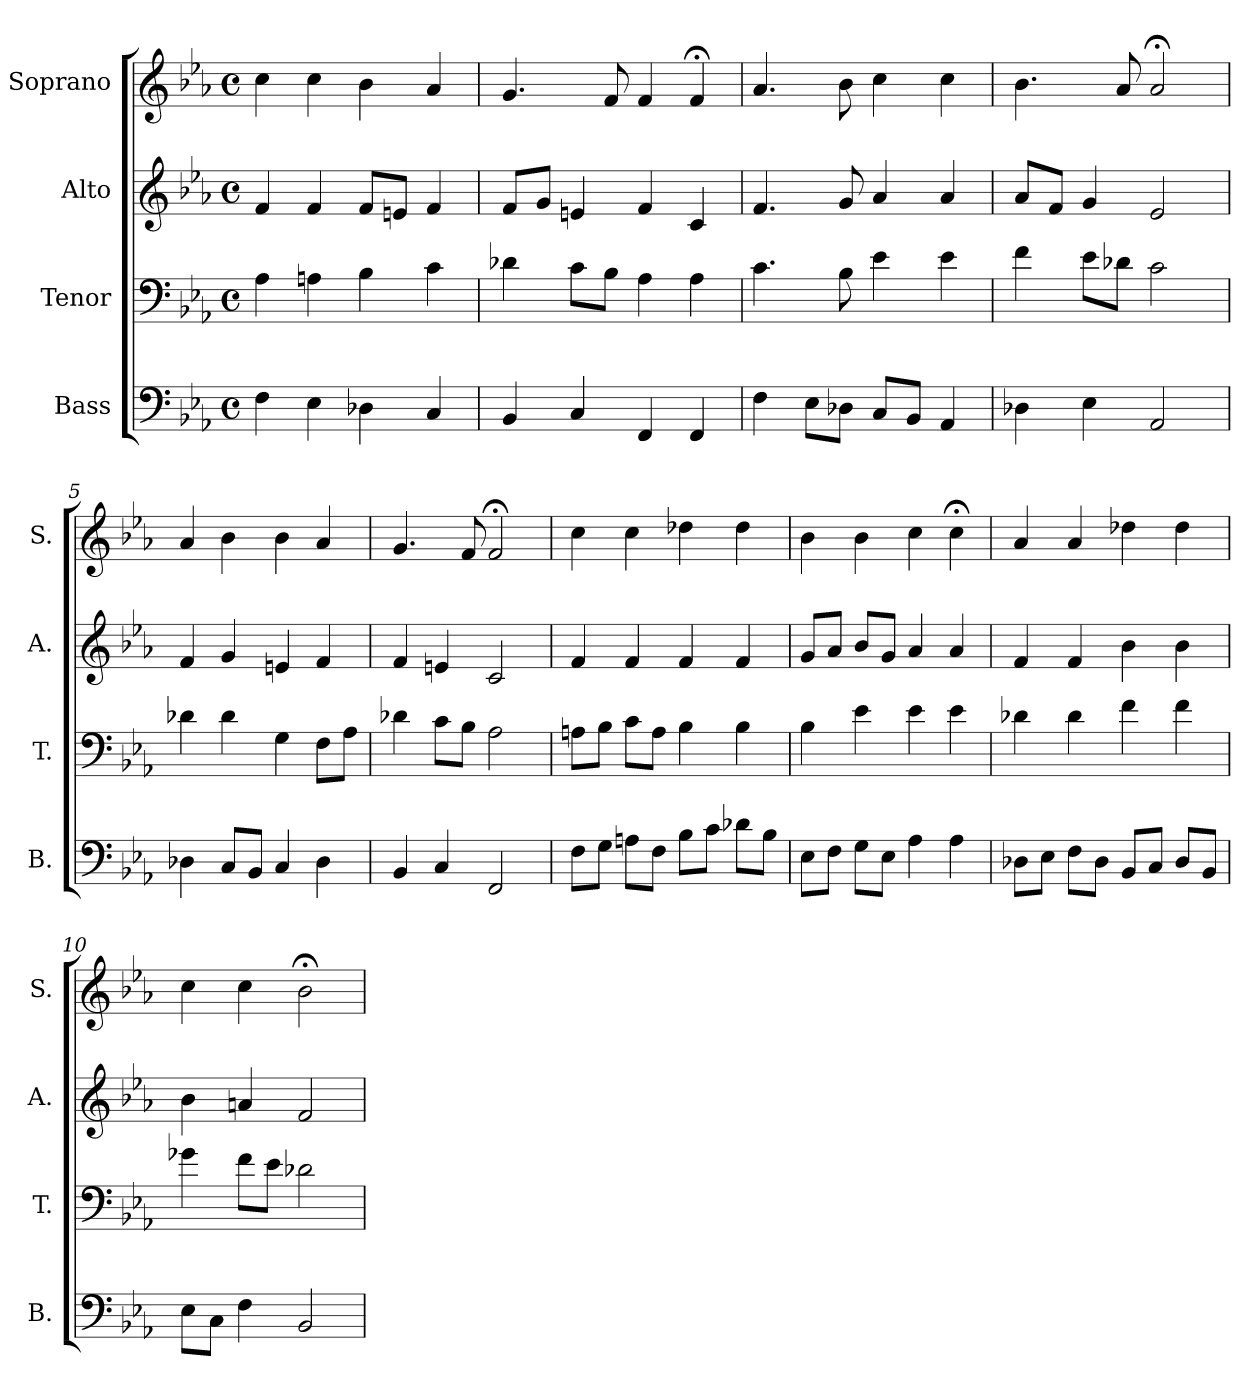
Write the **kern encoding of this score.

**kern	**kern	**kern	**kern
*part4	*part3	*part2	*part1
*staff4	*staff3	*staff2	*staff1
*I"Bass	*I"Tenor	*I"Alto	*I"Soprano
*I'B.	*I'T.	*I'A.	*I'S.
*clefF4	*clefF4	*clefG2	*clefG2
*k[b-e-a-]	*k[b-e-a-]	*k[b-e-a-]	*k[b-e-a-]
*c:	*c:	*c:	*c:
*M4/4	*M4/4	*M4/4	*M4/4
*met(c)	*met(c)	*met(c)	*met(c)
=1	=1	=1	=1
4F\	4A-\	4f/	4cc\
4E-\	4An\	4f/	4cc\
4D-X\	4B-\	8f/L	4b-\
.	.	8en/J	.
4C/	4c\	4f/	4a-/
=2	=2	=2	=2
4BB-/	4d-X\	8f/L	4.g/
.	.	8g/J	.
4C/	8c\L	4en/	.
.	8B-\J	.	8f/
4FF/	4A-\	4f/	4f/
4FF/	4A-\	4c/	4f;</
=3	=3	=3	=3
4F\	4.c\	4.f/	4.a-/
8E-\L	.	.	.
8D-X\J	8B-\	8g/	8b-\
8C/L	4e-\	4a-/	4cc\
8BB-/J	.	.	.
4AA-/	4e-\	4a-/	4cc\
=4	=4	=4	=4
4D-X\	4f\	8a-/L	4.b-\
.	.	8f/J	.
4E-\	8e-\L	4g/	.
.	8d-X\J	.	8a-/
2AA-/	2c\	2e-/	2a-;</
!!LO:LB:g=z
=5	=5	=5	=5
4D-X\	4d-X\	4f/	4a-/
8C/L	4d-\	4g/	4b-\
8BB-/J	.	.	.
4C/	4G\	4en/	4b-\
4D-\	8F\L	4f/	4a-/
.	8A-\J	.	.
=6	=6	=6	=6
4BB-/	4d-X\	4f/	4.g/
4C/	8c\L	4en/	.
.	8B-\J	.	8f/
2FF/	2A-\	2c/	2f;</
=7	=7	=7	=7
8F\L	8An\L	4f/	4cc\
8G\J	8B-\J	.	.
8An\L	8c\L	4f/	4cc\
8F\J	8A\J	.	.
8B-\L	4B-\	4f/	4dd-X\
8c\J	.	.	.
8d-X\L	4B-\	4f/	4dd-\
8B-\J	.	.	.
=8	=8	=8	=8
8E-\L	4B-\	8g/L	4b-\
8F\J	.	8a-/J	.
8G\L	4e-\	8b-/L	4b-\
8E-\J	.	8g/J	.
4A-\	4e-\	4a-/	4cc\
4A-\	4e-\	4a-/	4cc;<\
!!LO:LB:g=z
=9	=9	=9	=9
8D-X\L	4d-X\	4f/	4a-/
8E-\J	.	.	.
8F\L	4d-\	4f/	4a-/
8D-\J	.	.	.
8BB-/L	4f\	4b-\	4dd-X\
8C/J	.	.	.
8D-/L	4f\	4b-\	4dd-\
8BB-/J	.	.	.
=10	=10	=10	=10
8E-\L	4g-X\	4b-\	4cc\
8C\J	.	.	.
4F\	8f\L	4an/	4cc\
.	8e-\J	.	.
2BB-/	2d-X\	2f/	2b-;<\
=	=	=	=
*-	*-	*-	*-
